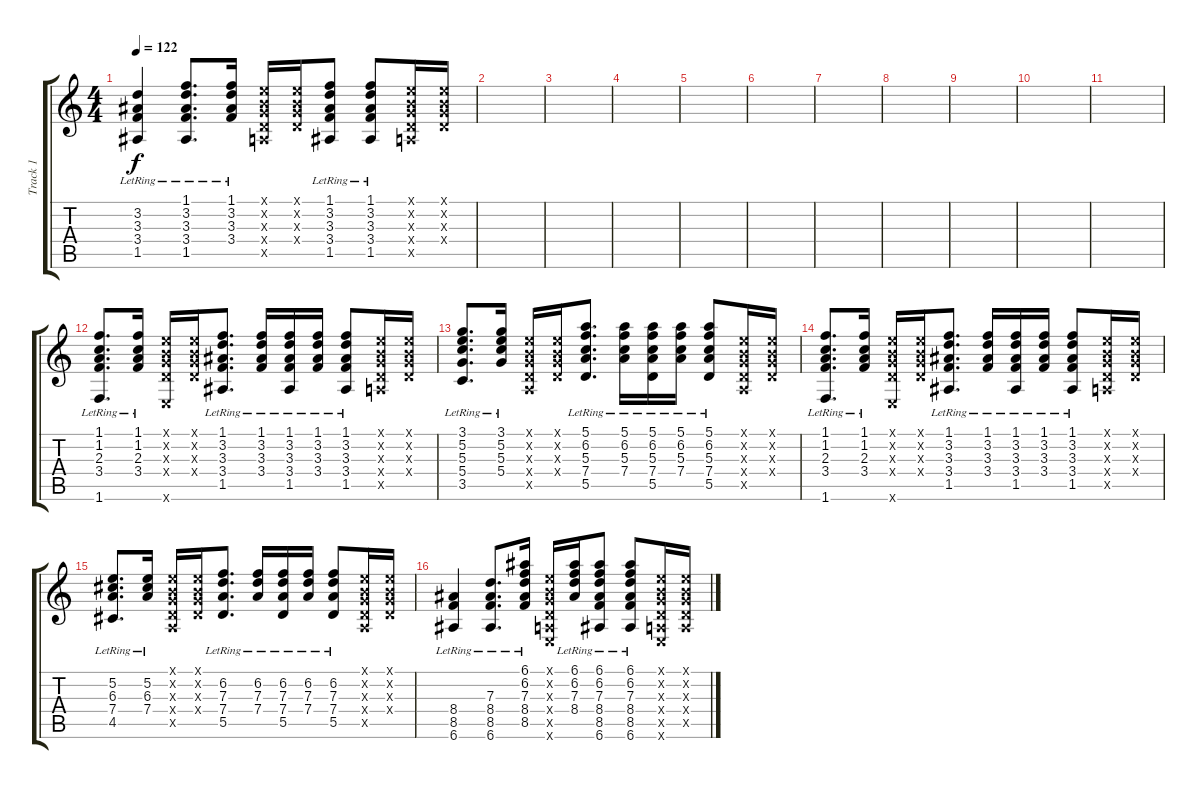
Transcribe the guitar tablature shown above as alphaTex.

\track ("Track 1" "Track 1") {instrument acousticguitarnylon}
\staff {score tabs}
\tuning (E4 B3 G3 D3 A2 E2) {hide}
\ts (4 4)
\tempo 122
\clef g2
\ks c
(3.2{lr} 3.3{lr} 3.4{lr} 1.5{lr}).4{dy f} (1.1{lr} 3.2{lr} 3.3{lr} 3.4{lr} 1.5{lr}).8{d} (1.1{lr} 3.2{lr} 3.3{lr} 3.4{lr}).16 (0.1{x} 0.2{x} 0.3{x} 0.4{x} 0.5{x}).16 (0.1{x} 0.2{x} 0.3{x} 0.4{x}).16 (1.1{lr} 3.2{lr} 3.3{lr} 3.4{lr} 1.5{lr}).8 (1.1{lr} 3.2{lr} 3.3{lr} 3.4{lr} 1.5{lr}).8 (0.1{x} 0.2{x} 0.3{x} 0.4{x} 0.5{x}).16 (0.1{x} 0.2{x} 0.3{x} 0.4{x}).16 |
|
|
|
|
|
|
|
|
|
|
(1.1{lr} 1.2{lr} 2.3{lr} 3.4{lr} 1.6{lr}).8{d} (1.1{lr} 1.2{lr} 2.3{lr} 3.4{lr}).16 (0.1{x} 0.2{x} 0.3{x} 0.4{x} 0.6{x}).16 (0.1{x} 0.2{x} 0.3{x} 0.4{x}).16 (1.1{lr} 3.2{lr} 3.3{lr} 3.4{lr} 1.5{lr}).8{d} (1.1{lr} 3.2{lr} 3.3{lr} 3.4{lr}).16 (1.1{lr} 3.2{lr} 3.3{lr} 3.4{lr} 1.5{lr}).16 (1.1{lr} 3.2{lr} 3.3{lr} 3.4{lr}).16 (1.1{lr} 3.2{lr} 3.3{lr} 3.4{lr} 1.5{lr}).8 (0.1{x} 0.2{x} 0.3{x} 0.4{x} 0.5{x}).16 (0.1{x} 0.2{x} 0.3{x} 0.4{x}).16 |
(3.1{lr} 5.2{lr} 5.3{lr} 5.4{lr} 3.5).8{d} (3.1{lr} 5.2{lr} 5.3{lr} 5.4{lr}).16 (0.1{x} 0.2{x} 0.3{x} 0.4{x} 0.5{x}).16 (0.1{x} 0.2{x} 0.3{x} 0.4{x}).16 (5.1{lr} 6.2{lr} 5.3{lr} 7.4{lr} 5.5{lr}).8{d} (5.1{lr} 6.2{lr} 5.3{lr} 7.4{lr}).16 (5.1{lr} 6.2{lr} 5.3{lr} 7.4{lr} 5.5{lr}).16 (5.1{lr} 6.2{lr} 5.3{lr} 7.4{lr}).16 (5.1{lr} 6.2{lr} 5.3{lr} 7.4{lr} 5.5{lr}).8 (0.1{x} 0.2{x} 0.3{x} 0.4{x} 0.5{x}).16 (0.1{x} 0.2{x} 0.3{x} 0.4{x}).16 |
(1.1{lr} 1.2{lr} 2.3{lr} 3.4{lr} 1.6{lr}).8{d} (1.1{lr} 1.2{lr} 2.3{lr} 3.4{lr}).16 (0.1{x} 0.2{x} 0.3{x} 0.4{x} 0.6{x}).16 (0.1{x} 0.2{x} 0.3{x} 0.4{x}).16 (1.1{lr} 3.2{lr} 3.3{lr} 3.4{lr} 1.5{lr}).8{d} (1.1{lr} 3.2{lr} 3.3{lr} 3.4{lr}).16 (1.1{lr} 3.2{lr} 3.3{lr} 3.4{lr} 1.5{lr}).16 (1.1{lr} 3.2{lr} 3.3{lr} 3.4{lr}).16 (1.1{lr} 3.2{lr} 3.3{lr} 3.4{lr} 1.5{lr}).8 (0.1{x} 0.2{x} 0.3{x} 0.4{x} 0.5{x}).16 (0.1{x} 0.2{x} 0.3{x} 0.4{x}).16 |
(5.2{lr} 6.3{lr} 7.4{lr} 4.5{lr}).8{d} (5.2{lr} 6.3{lr} 7.4{lr}).16 (0.1{x} 0.2{x} 0.3{x} 0.4{x} 0.5{x}).16 (0.1{x} 0.2{x} 0.3{x} 0.4{x}).16 (6.2{lr} 7.3{lr} 7.4{lr} 5.5{lr}).8{d} (6.2{lr} 7.3{lr} 7.4{lr}).16 (6.2{lr} 7.3{lr} 7.4{lr} 5.5{lr}).16 (6.2{lr} 7.3{lr} 7.4{lr}).16 (6.2{lr} 7.3{lr} 7.4{lr} 5.5{lr}).8 (0.1{x} 0.2{x} 0.3{x} 0.4{x} 0.5{x}).16 (0.1{x} 0.2{x} 0.3{x} 0.4{x}).16 |
(8.4{lr} 8.5{lr} 6.6{lr}).4 (7.3{lr} 8.4{lr} 8.5{lr} 6.6{lr}).8{d} (6.1{lr} 6.2{lr} 7.3{lr} 8.4{lr} 8.5{lr}).16 (0.1{x} 0.2{x} 0.3{x} 0.4{x} 0.5{x} 0.6{x}).16 (6.1{lr} 6.2{lr} 7.3{lr} 8.4{lr}).16 (6.1{lr} 6.2{lr} 7.3{lr} 8.4{lr} 8.5{lr} 6.6{lr}).8 (6.1{lr} 6.2{lr} 7.3{lr} 8.4{lr} 8.5{lr} 6.6{lr}).8 (0.1{x} 0.2{x} 0.3{x} 0.4{x} 0.5{x} 0.6{x}).16 (0.1{x} 0.2{x} 0.3{x} 0.4{x} 0.5{x}).16
